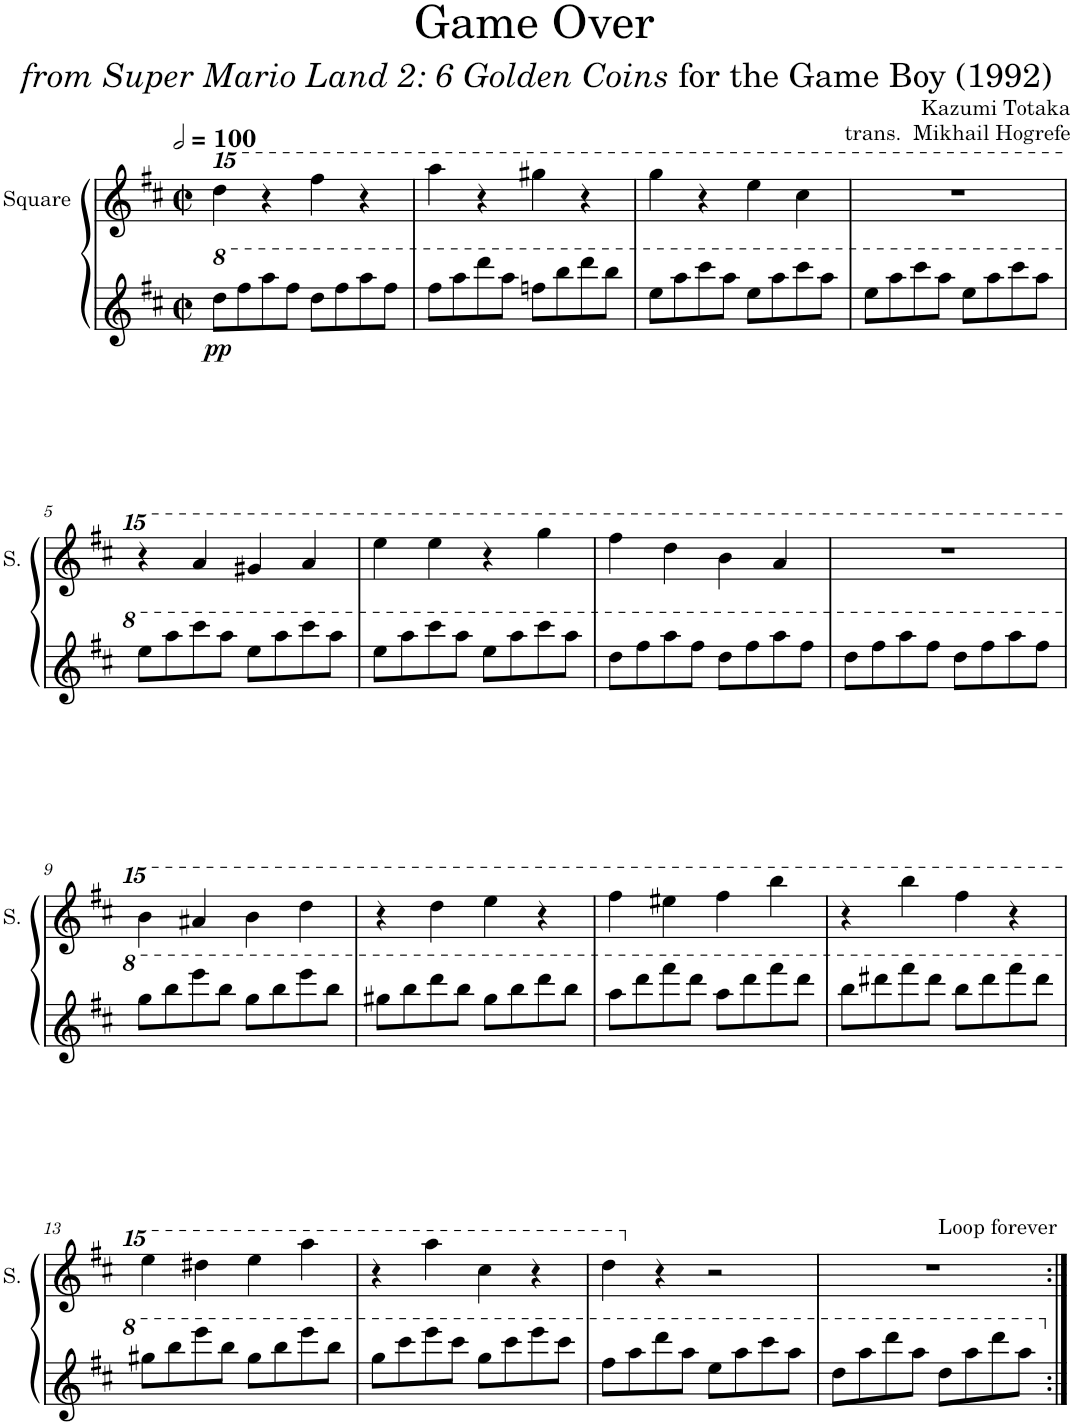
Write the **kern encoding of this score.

**kern	**dynam	**kern
*part2	*part2	*part1
*staff2	*staff2	*staff1
*I"Square Synthesizer	*	*I"Square
*	*	*I'S.
*clefG2	*	*clefG2
*k[f#c#]	*	*k[f#c#]
*M2/2	*	*M2/2
*met(c|)	*	*met(c|)
*MM200	*	*MM200
*8va	*	*
*	*	*15ma
=1	=1	=1
!	!LO:DY:b	!
8ddd\L	pp	4dddd\
8fff#\	.	.
8aaa\	.	4r
8fff#\J	.	.
8ddd\L	.	4ffff#\
8fff#\	.	.
8aaa\	.	4r
8fff#\J	.	.
=2	=2	=2
8fff#\L	.	4aaaa\
8aaa\	.	.
8dddd\	.	4r
8aaa\J	.	.
8fffn\L	.	4gggg#X\
8bbb\	.	.
8dddd\	.	4r
8bbb\J	.	.
=3	=3	=3
8eee\L	.	4gggg\
8aaa\	.	.
8cccc#\	.	4r
8aaa\J	.	.
8eee\L	.	4eeee\
8aaa\	.	.
8cccc#\	.	4cccc#\
8aaa\J	.	.
=4	=4	=4
8eee\L	.	1r
8aaa\	.	.
8cccc#\	.	.
8aaa\J	.	.
8eee\L	.	.
8aaa\	.	.
8cccc#\	.	.
8aaa\J	.	.
!!LO:LB:g=z
=5	=5	=5
8eee\L	.	4r
8aaa\	.	.
8cccc#\	.	4aaa/
8aaa\J	.	.
8eee\L	.	4ggg#X/
8aaa\	.	.
8cccc#\	.	4aaa/
8aaa\J	.	.
=6	=6	=6
8eee\L	.	4eeee\
8aaa\	.	.
8cccc#\	.	4eeee\
8aaa\J	.	.
8eee\L	.	4r
8aaa\	.	.
8cccc#\	.	4gggg\
8aaa\J	.	.
=7	=7	=7
8ddd\L	.	4ffff#\
8fff#\	.	.
8aaa\	.	4dddd\
8fff#\J	.	.
8ddd\L	.	4bbb\
8fff#\	.	.
8aaa\	.	4aaa/
8fff#\J	.	.
=8	=8	=8
8ddd\L	.	1r
8fff#\	.	.
8aaa\	.	.
8fff#\J	.	.
8ddd\L	.	.
8fff#\	.	.
8aaa\	.	.
8fff#\J	.	.
!!LO:LB:g=z
=9	=9	=9
8ggg\L	.	4bbb\
8bbb\	.	.
8eeee\	.	4aaa#X/
8bbb\J	.	.
8ggg\L	.	4bbb\
8bbb\	.	.
8eeee\	.	4dddd\
8bbb\J	.	.
=10	=10	=10
8ggg#X\L	.	4r
8bbb\	.	.
8dddd\	.	4dddd\
8bbb\J	.	.
8ggg#\L	.	4eeee\
8bbb\	.	.
8dddd\	.	4r
8bbb\J	.	.
=11	=11	=11
8aaa\L	.	4ffff#\
8dddd\	.	.
8ffff#\	.	4eeee#X\
8dddd\J	.	.
8aaa\L	.	4ffff#\
8dddd\	.	.
8ffff#\	.	4bbbb\
8dddd\J	.	.
=12	=12	=12
8bbb\L	.	4r
8dddd#X\	.	.
8ffff#\	.	4bbbb\
8dddd#\J	.	.
8bbb\L	.	4ffff#\
8dddd#\	.	.
8ffff#\	.	4r
8dddd#\J	.	.
!!LO:LB:g=z
=13	=13	=13
8ggg#X\L	.	4eeee\
8bbb\	.	.
8eeee\	.	4dddd#X\
8bbb\J	.	.
8ggg#\L	.	4eeee\
8bbb\	.	.
8eeee\	.	4aaaa\
8bbb\J	.	.
=14	=14	=14
8ggg\L	.	4r
8cccc#\	.	.
8eeee\	.	4aaaa\
8cccc#\J	.	.
8ggg\L	.	4cccc#\
8cccc#\	.	.
8eeee\	.	4r
8cccc#\J	.	.
=15	=15	=15
8fff#\L	.	4dddd\
8aaa\	.	.
*	*	*X15ma
8dddd\	.	4r
8aaa\J	.	.
8eee\L	.	2r
8aaa\	.	.
8cccc#\	.	.
8aaa\J	.	.
=16	=16	=16
*	*	*^
8ddd\L	.	1r	2ryy
8aaa\	.	.	.
8dddd\	.	.	.
8aaa\J	.	.	.
!	!	!	!LO:TX:a:t=Loop forever
8ddd\L	.	.	2ryy
8aaa\	.	.	.
8dddd\	.	.	.
8aaa\J	.	.	.
*X8va	*	*	*
*	*	*v	*v
=:|!	=:|!	=:|!
*-	*-	*-
